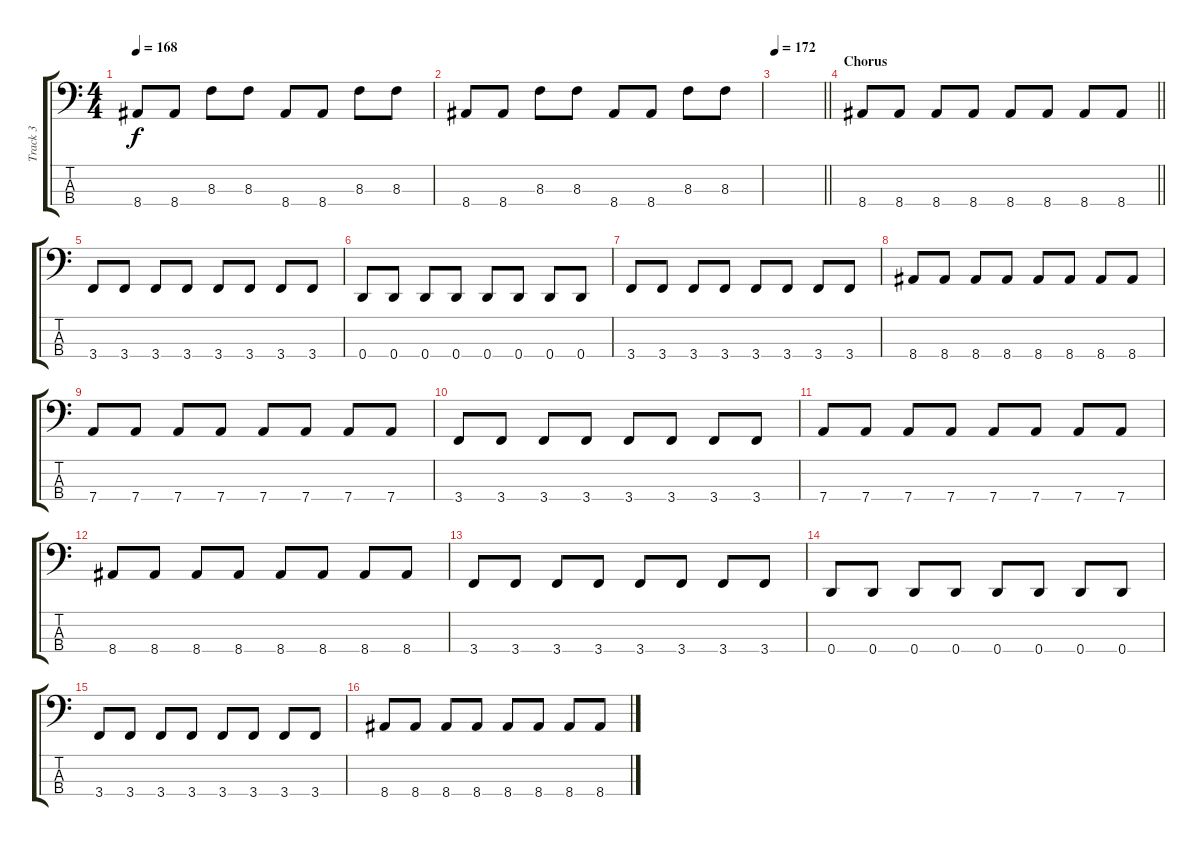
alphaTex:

\track ("Track 3" "Track 3") {instrument electricbassfinger}
\staff {score tabs}
\tuning (G2 D2 A1 D1) {hide}
\ts (4 4)
\tempo 168
\clef f4
\ks c
8.4.8{dy f} 8.4.8 8.3.8 8.3.8 8.4.8 8.4.8 8.3.8 8.3.8 |
8.4.8 8.4.8 8.3.8 8.3.8 8.4.8 8.4.8 8.3.8 8.3.8 |
\tempo 172
\barLineRight lightlight
|
\section ("" "Chorus")
\barLineRight lightlight
8.4.8 8.4.8 8.4.8 8.4.8 8.4.8 8.4.8 8.4.8 8.4.8 |
3.4.8 3.4.8 3.4.8 3.4.8 3.4.8 3.4.8 3.4.8 3.4.8 |
0.4.8 0.4.8 0.4.8 0.4.8 0.4.8 0.4.8 0.4.8 0.4.8 |
3.4.8 3.4.8 3.4.8 3.4.8 3.4.8 3.4.8 3.4.8 3.4.8 |
8.4.8 8.4.8 8.4.8 8.4.8 8.4.8 8.4.8 8.4.8 8.4.8 |
7.4.8 7.4.8 7.4.8 7.4.8 7.4.8 7.4.8 7.4.8 7.4.8 |
3.4.8 3.4.8 3.4.8 3.4.8 3.4.8 3.4.8 3.4.8 3.4.8 |
7.4.8 7.4.8 7.4.8 7.4.8 7.4.8 7.4.8 7.4.8 7.4.8 |
8.4.8 8.4.8 8.4.8 8.4.8 8.4.8 8.4.8 8.4.8 8.4.8 |
3.4.8 3.4.8 3.4.8 3.4.8 3.4.8 3.4.8 3.4.8 3.4.8 |
0.4.8 0.4.8 0.4.8 0.4.8 0.4.8 0.4.8 0.4.8 0.4.8 |
3.4.8 3.4.8 3.4.8 3.4.8 3.4.8 3.4.8 3.4.8 3.4.8 |
8.4.8 8.4.8 8.4.8 8.4.8 8.4.8 8.4.8 8.4.8 8.4.8
